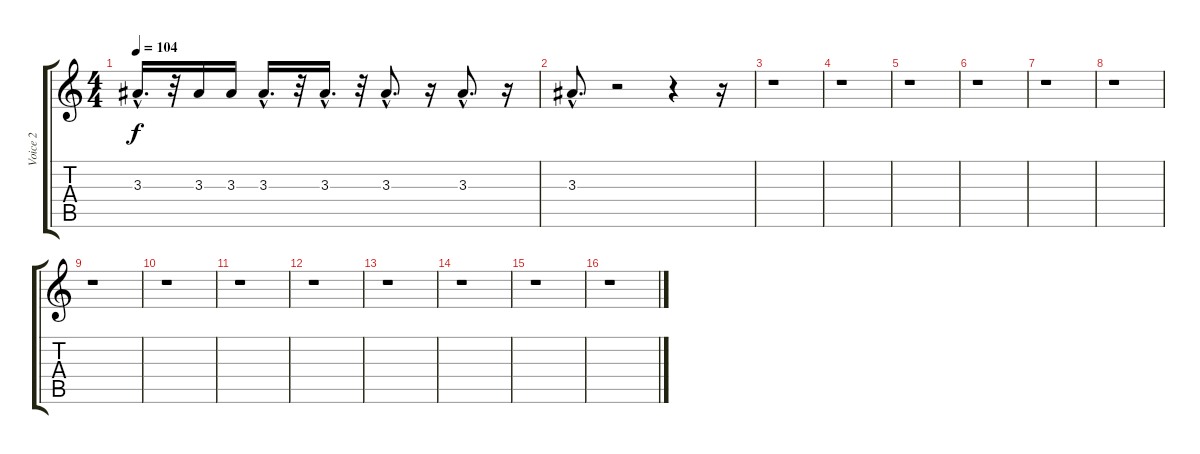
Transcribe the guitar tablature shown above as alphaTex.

\track ("Voice 2" "Voice 2") {instrument electricguitarjazz}
\staff {score tabs}
\tuning (E4 B3 G3 D3 A2 E2) {hide}
\ts (4 4)
\tempo 104
\clef g2
\ks c
3.3{hac}.16{d dy f} r.32 3.3.16 3.3.16 3.3{hac}.16{d} r.32 3.3{hac}.16{d} r.32 3.3{hac}.8{d} r.16 3.3{hac}.8{d} r.16 |
3.3{hac}.8{d} r.2 r.4 r.16 |
r.1 |
r.1 |
r.1 |
r.1 |
r.1 |
r.1 |
r.1 |
r.1 |
r.1 |
r.1 |
r.1 |
r.1 |
r.1 |
r.1
